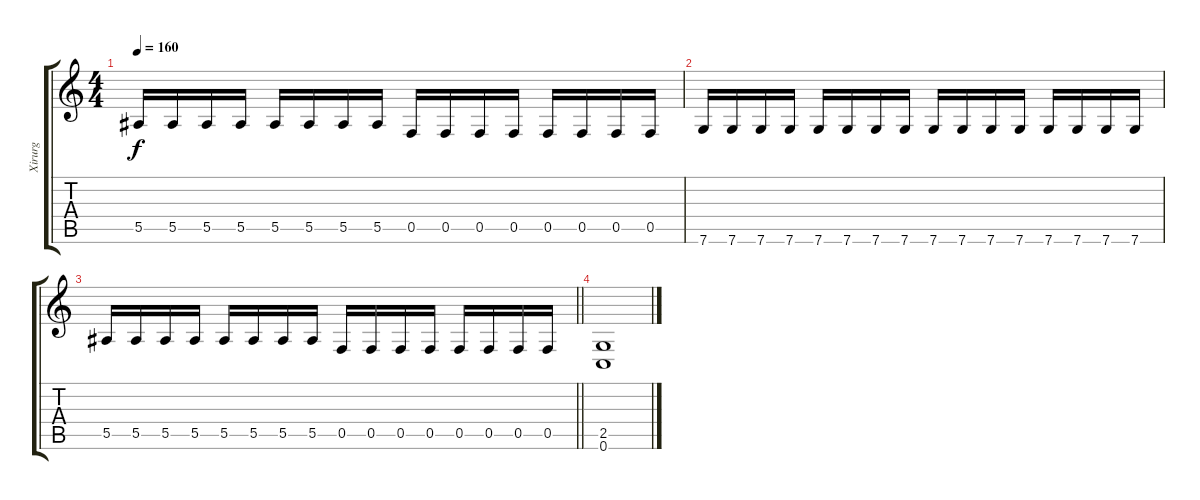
\track ("Xirurg" "Xirurg") {instrument distortionguitar}
\staff {score tabs}
\tuning (C4 G3 Eb3 Bb2 F2 C2) {hide}
\ts (4 4)
\tempo 160
\clef g2
\ks c
5.5.16{dy f} 5.5.16 5.5.16 5.5.16 5.5.16 5.5.16 5.5.16 5.5.16 0.5.16 0.5.16 0.5.16 0.5.16 0.5.16 0.5.16 0.5.16 0.5.16 |
7.6.16 7.6.16 7.6.16 7.6.16 7.6.16 7.6.16 7.6.16 7.6.16 7.6.16 7.6.16 7.6.16 7.6.16 7.6.16 7.6.16 7.6.16 7.6.16 |
\barLineRight lightlight
5.5.16 5.5.16 5.5.16 5.5.16 5.5.16 5.5.16 5.5.16 5.5.16 0.5.16 0.5.16 0.5.16 0.5.16 0.5.16 0.5.16 0.5.16 0.5.16 |
(2.5 0.6).1
